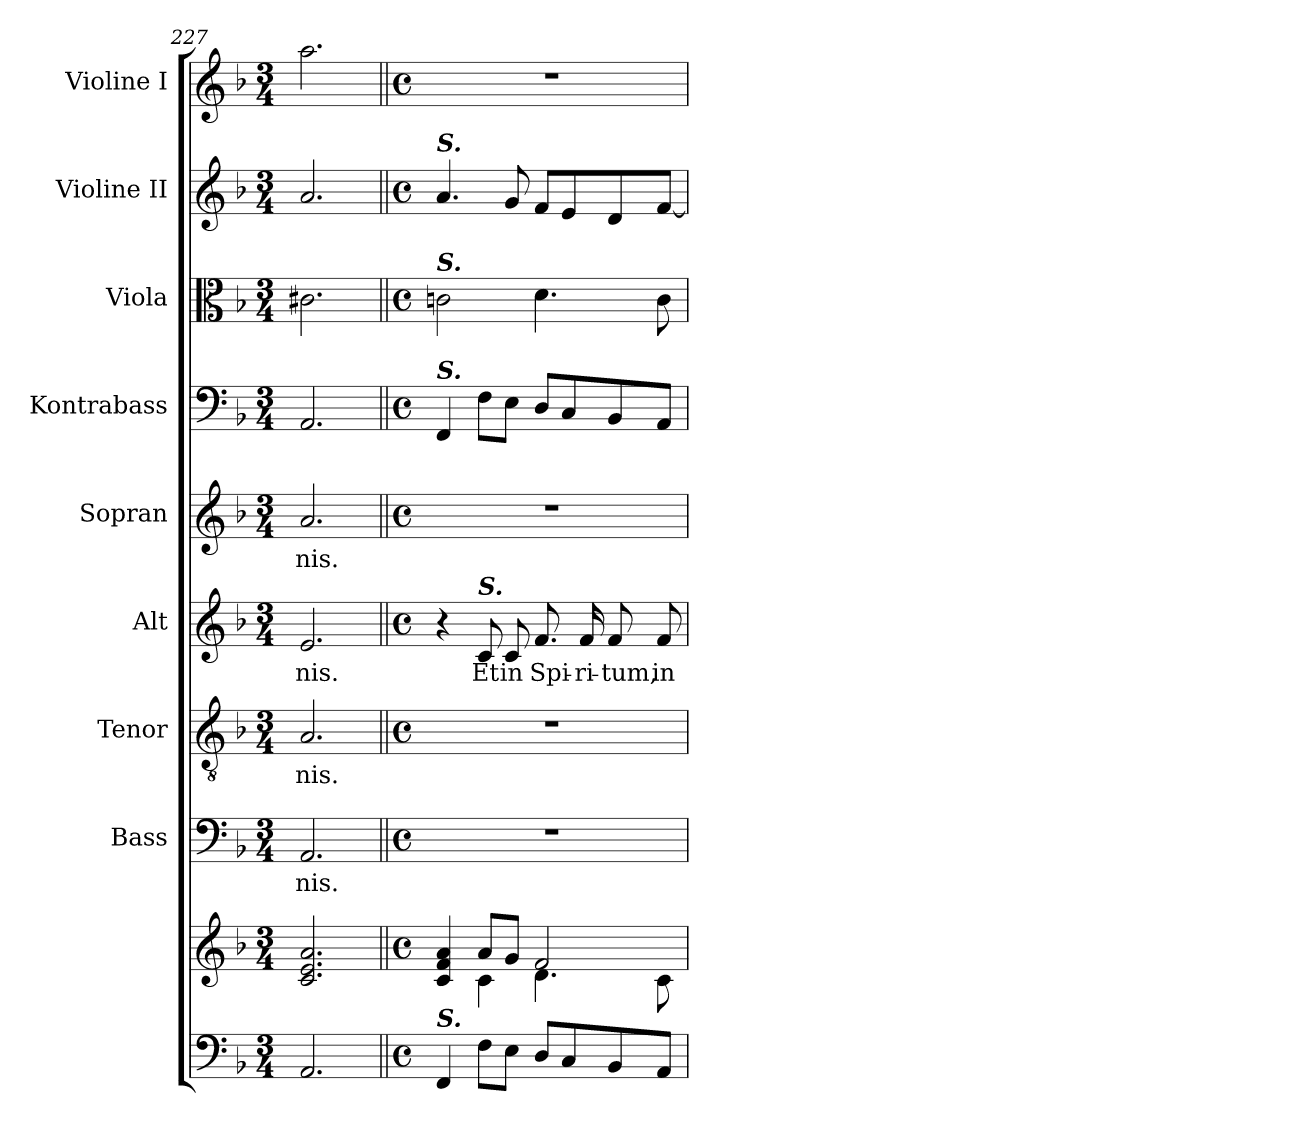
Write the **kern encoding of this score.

**kern	**kern	**kern	**text	**kern	**text	**kern	**text	**kern	**text	**kern	**kern	**kern	**kern
*part9	*part9	*part8	*part8	*part7	*part7	*part6	*part6	*part5	*part5	*part4	*part3	*part2	*part1
*staff10	*staff9	*staff8	*staff8	*staff7	*staff7	*staff6	*staff6	*staff5	*staff5	*staff4	*staff3	*staff2	*staff1
*	*	*I"Bass	*	*I"Tenor	*	*I"Alt	*	*I"Sopran	*	*I"Kontrabass	*I"Viola	*I"Violine II	*I"Violine I
*	*	*I'B.	*	*I'T.	*	*I'A.	*	*I'S.	*	*I'Kb.	*I'Vla.	*I'Vl. II	*I'Vl. I
*clefF4	*clefG2	*clefF4	*	*clefGv2	*	*clefG2	*	*clefG2	*	*clefF4	*clefC3	*clefG2	*clefG2
*	*	*	*	*	*	*	*	*	*	*ITrd7c12	*	*	*
*k[b-]	*k[b-]	*k[b-]	*	*k[b-]	*	*k[b-]	*	*k[b-]	*	*k[b-]	*k[b-]	*k[b-]	*k[b-]
*F:	*F:	*F:	*	*F:	*	*F:	*	*F:	*	*F:	*F:	*F:	*F:
*M3/4	*M3/4	*M3/4	*	*M3/4	*	*M3/4	*	*M3/4	*	*M3/4	*M3/4	*M3/4	*M3/4
=227	=227	=227	=227	=227	=227	=227	=227	=227	=227	=227	=227	=227	=227
!	!	!	!LO:LY:b	!	!LO:LY:b	!	!LO:LY:b	!	!LO:LY:b	!	!	!	!
2.AA/	2.c/ 2.e/ 2.a/	2.AA/	-nis.	2.A/	-nis.	2.e/	-nis.	2.a/	-nis.	2.AAA/	2.c#X\	2.a/	2.aa\
=228||	=228||	=228||	=228||	=228||	=228||	=228||	=228||	=228||	=228||	=228||	=228||	=228||	=228||
*M4/4	*M4/4	*M4/4	*	*M4/4	*	*M4/4	*	*M4/4	*	*M4/4	*M4/4	*M4/4	*M4/4
*met(c)	*met(c)	*met(c)	*	*met(c)	*	*met(c)	*	*met(c)	*	*met(c)	*met(c)	*met(c)	*met(c)
*	*^	*	*	*	*	*	*	*	*	*	*	*	*
!	!	!	!	!	!	!	!	!	!	!	!	!	!LO:TX:a:Bi:t=S.	!
!	!	!	!	!	!	!	!	!	!	!	!	!LO:TX:a:Bi:t=S.	!	!
!	!	!	!	!	!	!	!	!	!	!	!LO:TX:a:Bi:t=S.	!	!	!
!LO:TX:a:Bi:t=S.	!	!	!	!	!	!	!	!	!	!	!	!	!	!
4FF/	4c/ 4f/ 4a/	4ryy	1r	.	1r	.	4r	.	1r	.	4FFF/	2cn\	4.a/	1r
!	!	!	!	!	!	!	!LO:TX:a:Bi:t=S.	!	!	!	!	!	!	!
!	!	!	!	!	!	!	!	!LO:LY:b	!	!	!	!	!	!
8F\L	8a/L	4c\	.	.	.	.	8c/	Et	.	.	8FF\L	.	.	.
!	!	!	!	!	!	!	!	!LO:LY:b	!	!	!	!	!	!
8E\J	8g/J	.	.	.	.	.	8c/	in	.	.	8EE\J	.	8g/	.
!	!	!	!	!	!	!	!	!LO:LY:b	!	!	!	!	!	!
8D/L	2f/	4.d\	.	.	.	.	8.f/	Spi-	.	.	8DD/L	4.d\	8f/L	.
8C/	.	.	.	.	.	.	.	.	.	.	8CC/	.	8e/	.
!	!	!	!	!	!	!	!	!LO:LY:b	!	!	!	!	!	!
.	.	.	.	.	.	.	16f/	-ri-	.	.	.	.	.	.
!	!	!	!	!	!	!	!	!LO:LY:b	!	!	!	!	!	!
8BB-/	.	.	.	.	.	.	8f/	-tum,	.	.	8BBB-/	.	8d/	.
!	!	!	!	!	!	!	!	!LO:LY:b	!	!	!	!	!	!
8AA/J	.	8c\	.	.	.	.	8f/	in	.	.	8AAA/J	8c\	[8f/J	.
*	*v	*v	*	*	*	*	*	*	*	*	*	*	*	*
=	=	=	=	=	=	=	=	=	=	=	=	=	=
*-	*-	*-	*-	*-	*-	*-	*-	*-	*-	*-	*-	*-	*-
